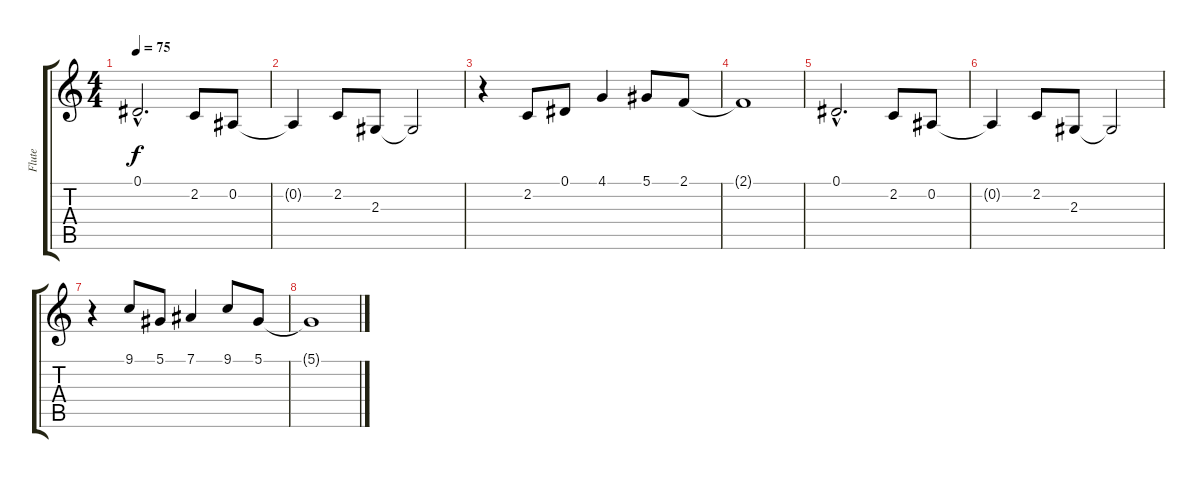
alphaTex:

\track ("Flute" "Flute") {instrument flute}
\staff {score tabs}
\tuning (Eb4 Bb3 Gb3 Db3 Ab2 Eb2) {hide}
\ts (4 4)
\tempo 75
\clef g2
\ks c
0.1{hac}.2{d dy f balance 0 instrument flute} 2.2.8 0.2.8 |
0.2{t}.4 2.2.8 2.3.8 2.3{t}.2 |
r.4{balance 16} 2.2.8 0.1.8 4.1.4 5.1.8 2.1.8 |
2.1{t}.1 |
0.1{hac}.2{d balance 0} 2.2.8 0.2.8 |
0.2{t}.4{balance 16} 2.2.8 2.3.8 2.3{t}.2 |
r.4 9.1.8 5.1.8 7.1.4 9.1.8 5.1.8 |
5.1{t}.1
